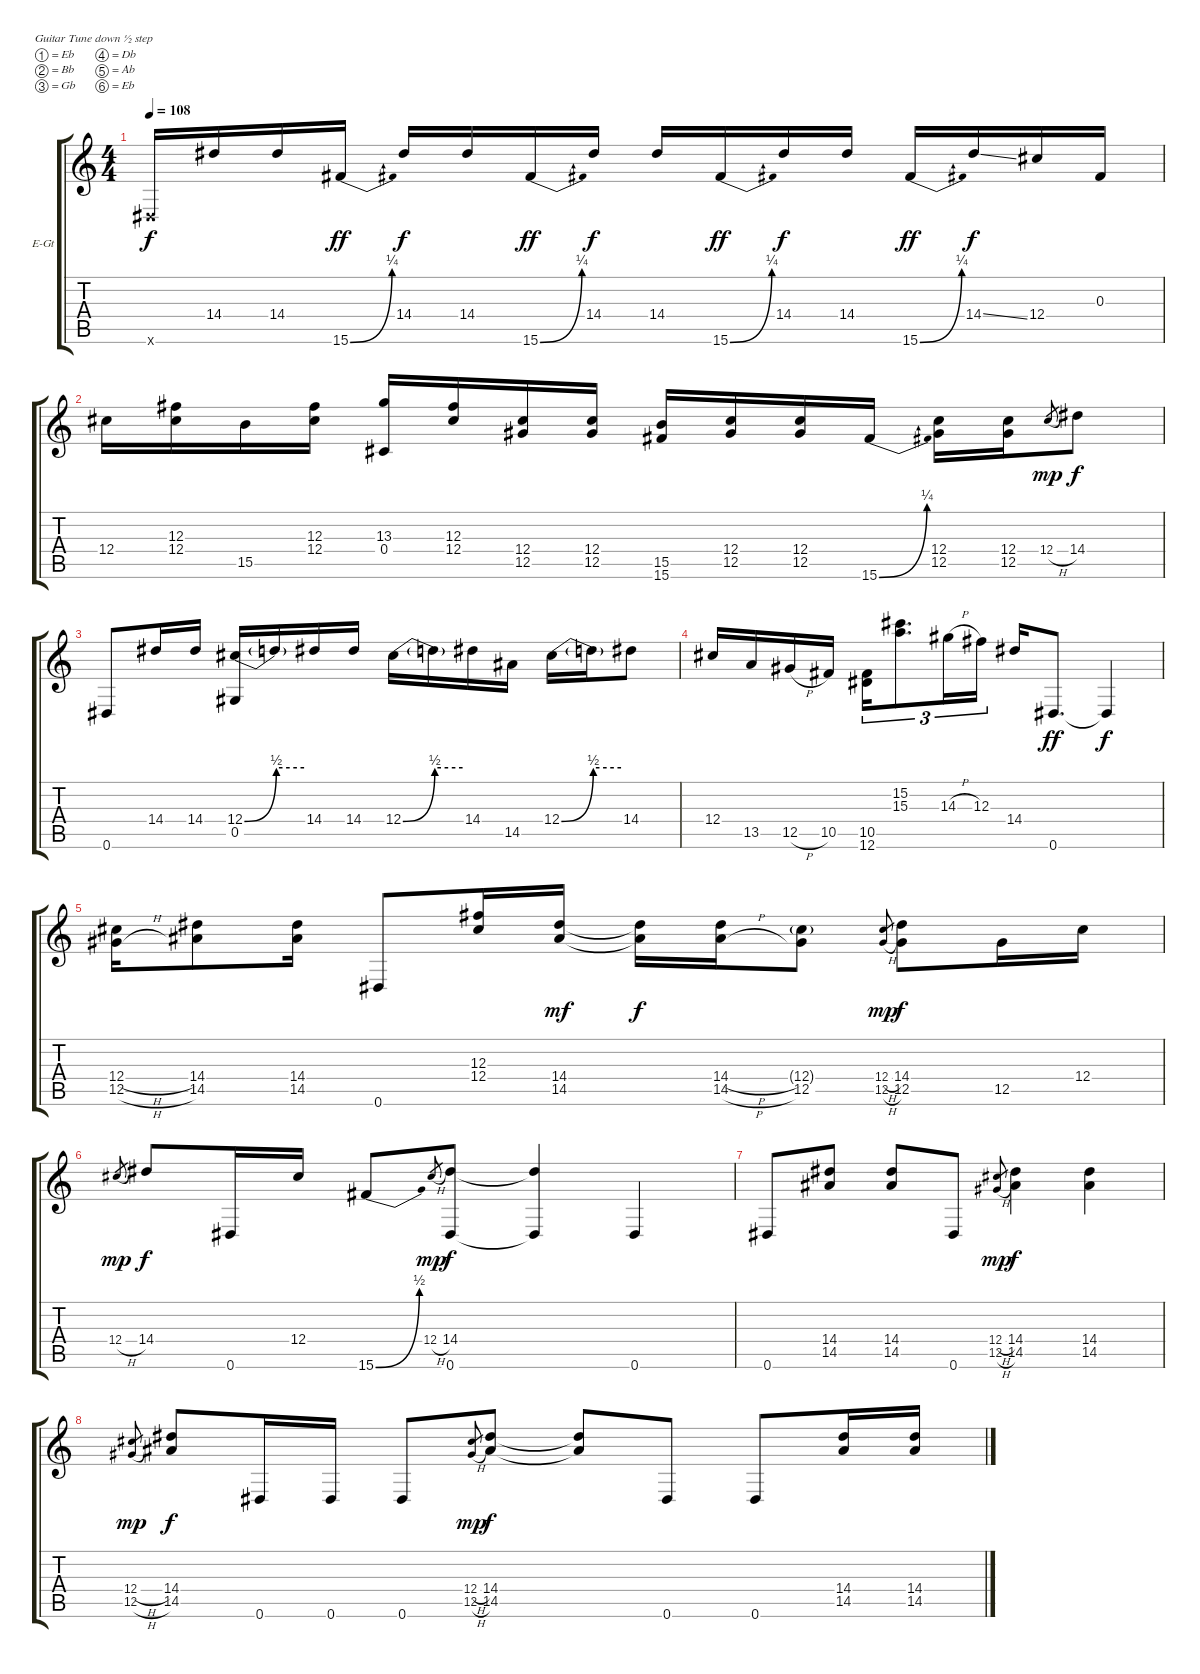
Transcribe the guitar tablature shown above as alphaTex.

\bracketExtendMode groupsimilarinstruments
\firstSystemTrackNameOrientation horizontal
\otherSystemsTrackNameOrientation horizontal
\track ("Guitar (Jimi Hendrix)" "E-Gt") {instrument overdrivenguitar}
\staff {score tabs}
\tuning (Eb4 Bb3 Gb3 Db3 Ab2 Eb2)
\ts (4 4)
\tempo 108
\clef g2
\ks c
0.6{x}.16{dy f} 14.4.16 14.4.16 15.6{be (bend 0 0 60 1)}.16{dy ff} 14.4.16{dy f} 14.4.16 15.6{be (bend 0 0 60 1)}.16{dy ff} 14.4.16{dy f} 14.4.16 15.6{be (bend 0 0 60 1)}.16{dy ff} 14.4.16{dy f} 14.4.16 15.6{be (bend 0 0 60 1)}.16{dy ff} 14.4{ss}.16{dy f} 12.4.16 0.3.16 |
12.4.16 (12.3 12.4).16 15.5.16 (12.3 12.4).16 (13.3 0.4).16 (12.3 12.4).16 (12.4 12.5).16 (12.4 12.5).16 (15.5 15.6).16 (12.4 12.5).16 (12.4 12.5).16 15.6{be (bend 0 0 60 1)}.16 (12.4 12.5).16 (12.4 12.5).16 12.4{h}.8{gr dy mp} 14.4.8{dy f} |
0.6.8 14.4.16 14.4.16 (12.4{be (bend 0 0 60 2)} 0.5).16 12.4{be (hold 0 2 60 2) t}.16 14.4.16 14.4.16 12.4{be (bend 0 0 60 2)}.16 12.4{be (hold 0 2 60 2) t}.16 14.4.16 14.5.16 12.4{be (bend 0 0 60 2)}.16 12.4{be (hold 0 2 60 2) t}.16 14.4.8 |
12.4.16 13.5.16 12.5{h}.16 10.5.16 (10.5 12.6).16{tu (3 2)} (15.2 15.3).8{d tu (3 2)} 14.3{h}.16{tu (3 2)} 12.3.16{tu (3 2)} 14.4.16 0.6.8{d dy ff} 0.6{t}.4{dy f} |
(12.4{h} 12.5{h}).16 (14.4 14.5).8 (14.4 14.5).16 0.6.8 (12.3 12.4).16 (14.4 14.5).16{dy mf} (14.4{t} 14.5{t}).16{dy f} (14.4{h} 14.5{h}).16 (12.4{g} 12.5).8 (12.4{h} 12.5{h}).8{gr dy mp} (14.4 12.5).8{dy f} 12.5.16 12.4.16 |
12.4{h}.8{gr dy mp} 14.4.8{dy f} 0.6.16 12.4.16 15.6{be (bend 0 0 60 2)}.8 12.4{h}.8{gr dy mp} (14.4 0.6).8{dy f} (14.4{t} 0.6{t}).4 0.6.4 |
0.6.8 (14.4 14.5).8 (14.4 14.5).8 0.6.8 (12.4{h} 12.5{h}).8{gr dy mp} (14.4 14.5).4{dy f} (14.4 14.5).4 |
(12.4{h} 12.5{h}).8{gr dy mp} (14.4 14.5).8{dy f} 0.6.16 0.6.16 0.6.8 (12.4{h} 12.5{h}).8{gr dy mp} (14.4 14.5).8{dy f} (14.4{t} 14.5{t}).8 0.6.8 0.6.8 (14.4 14.5).16 (14.4 14.5).16
